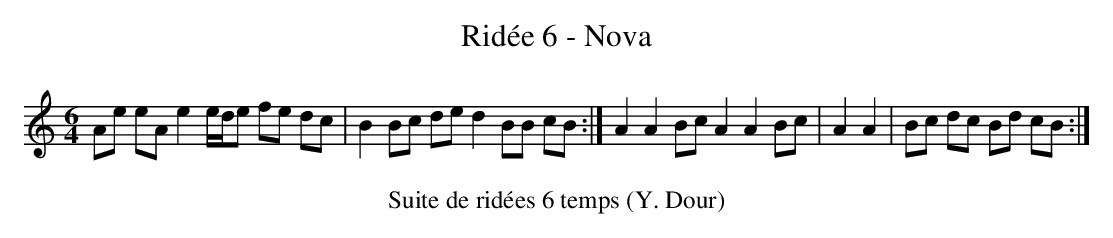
X:1
T:Rid\'ee 6 - Nova
M:6/4
L:1/8
K:C
Ae eA e2 e/d/e fe dc|B2 Bc de d2 BB cB:|\
A2A2 Bc A2 A2 Bc|A2A2|Bc dc Bd cB:|**
